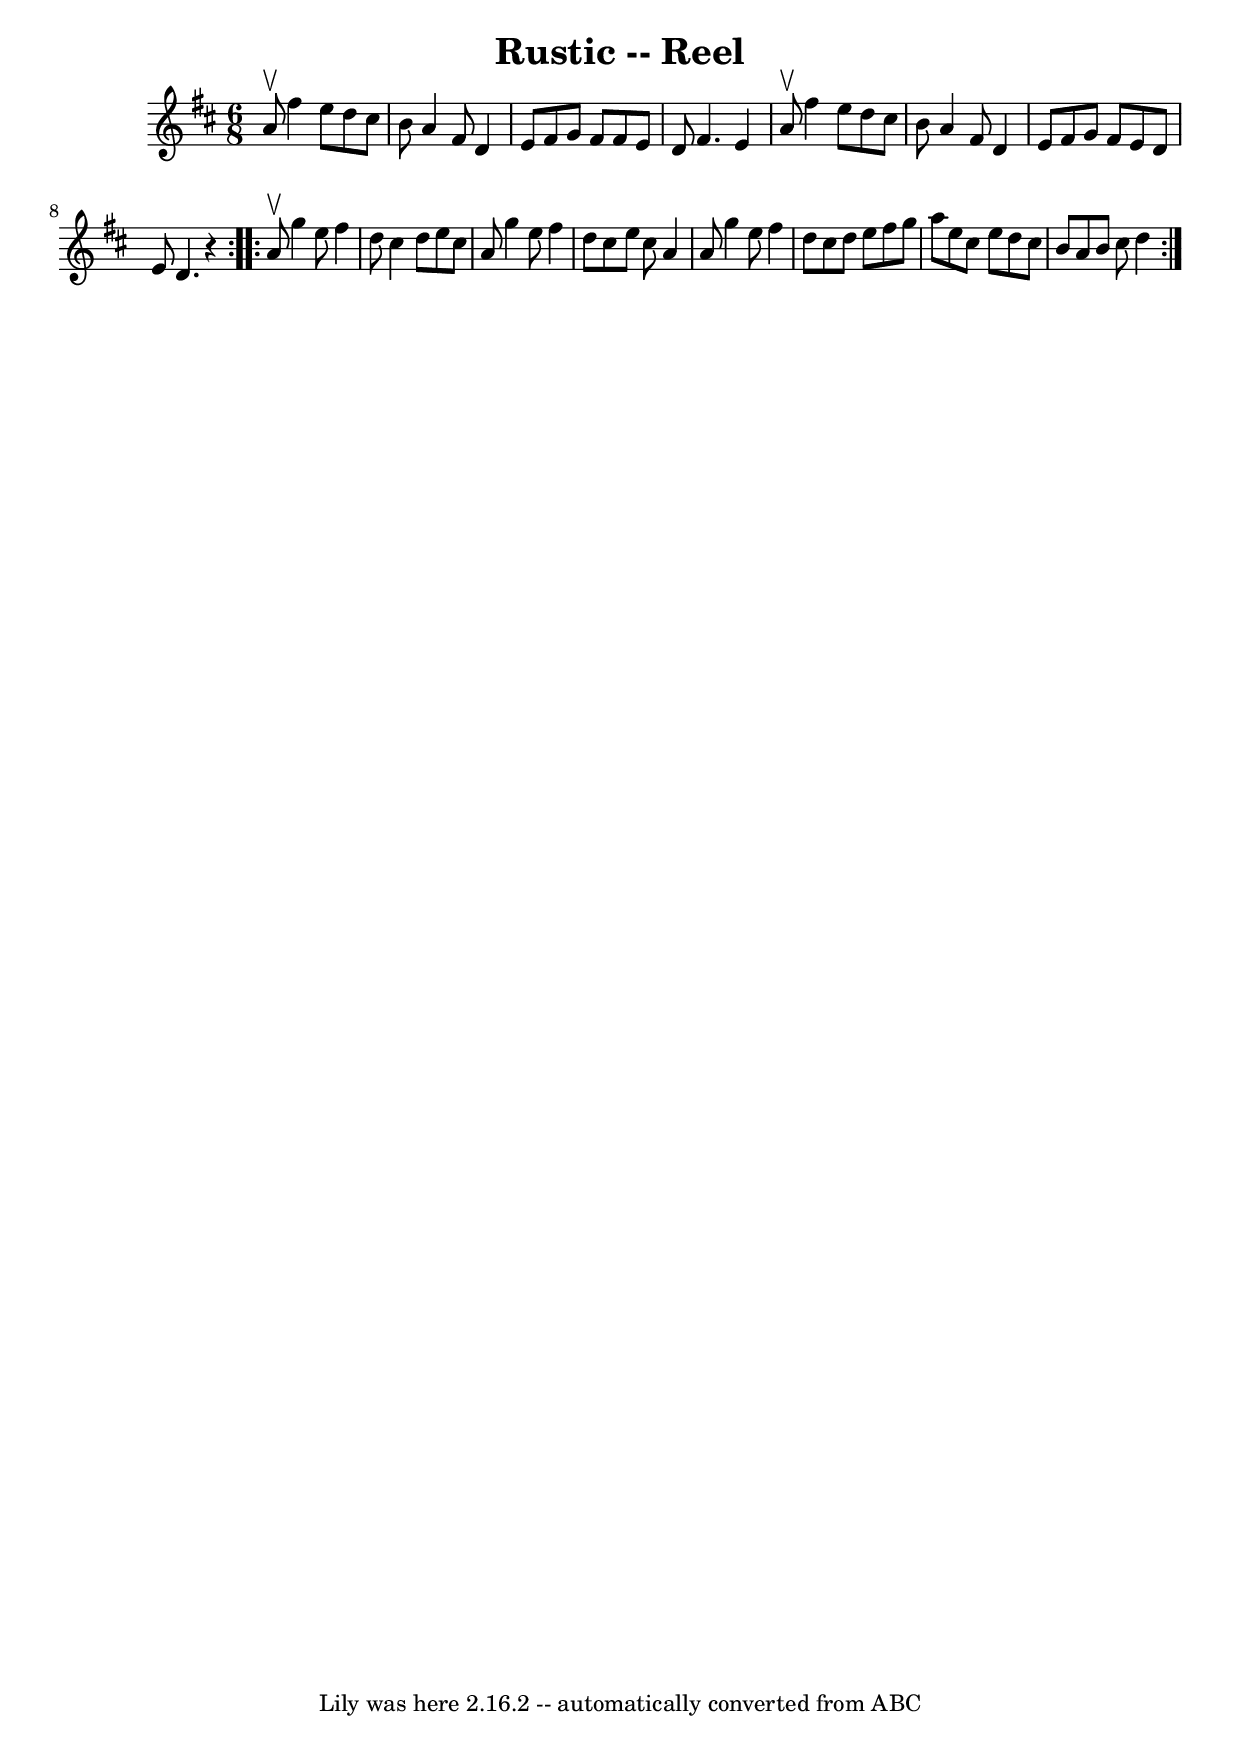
\version "2.16.2"
\include "Mammoth.ily"
\header {
  %% book = "Ryan's Mammoth Collection"
  crossRefNumber = "1"
  footnotes = "\\\\256\\\\RUSTIC REEL. Each gent. has two partners. Form as for\\\\Spanish Dance. Each gent. chases out with right hand\\\\lady opposite, and back; chases out with left hand\\\\lady opposite, and back. All forward and back -- pass\\\\through to next couples."
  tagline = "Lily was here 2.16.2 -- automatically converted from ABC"
  title = "Rustic -- Reel"

}
voicedefault =  {



  \repeat volta 2 {

    \time 6/8 
    \key d \major a'8^\upbow |
    fis''4 e''8 d''8    
    cis''8 b'8    |
    a'4 fis'8 d'4 e'8    |
    fis'8    
    g'8 fis'8 fis'8 e'8 d'8    |
    fis'4. e'4 a'8^\upbow  
    |
    fis''4 e''8 d''8 cis''8 b'8    |
    a'4    
    fis'8 d'4 e'8    |
    fis'8 g'8 fis'8 e'8 d'8 e'8    
    |
    d'4.    r4   
  }     
  \repeat volta 2 {
    a'8^\upbow |
    g''4 
    e''8 fis''4 d''8    |
    cis''4 d''8 e''8 cis''8 a'8 
    |
    g''4 e''8 fis''4 d''8    |
    cis''8 e''8    
    cis''8 a'4 a'8    |
    g''4 e''8 fis''4 d''8    |
    
    cis''8 d''8 e''8 fis''8 g''8 a''8    |
    e''8 cis''8 
    e''8 d''8 cis''8 b'8    |
    a'8 b'8 cis''8 d''4    

  }   

}

\score{
  <<

    \context Staff="default"
    {
      \voicedefault 
      
    }

  >>
  \layout {
    
  }
  \midi {
  }

}
